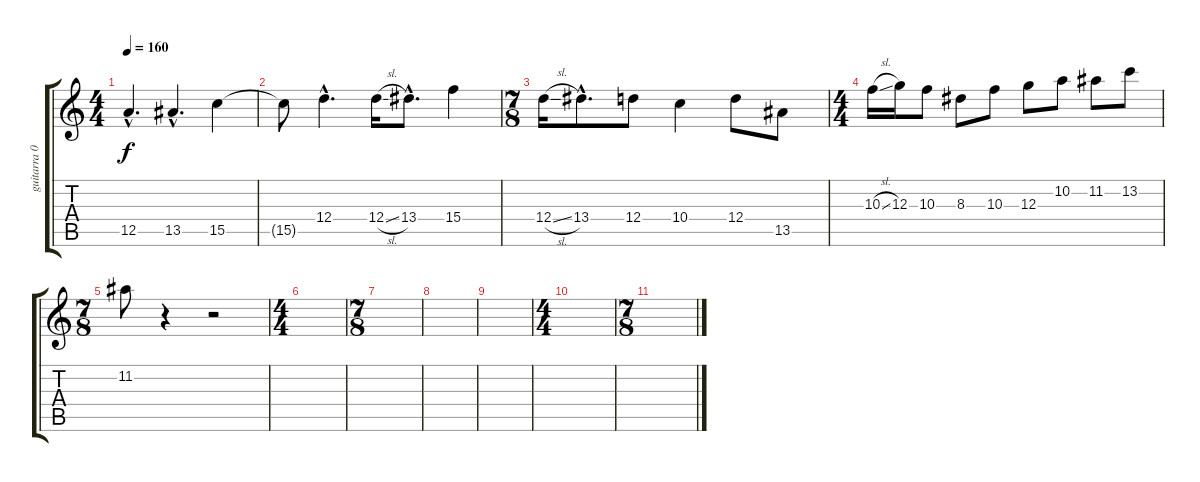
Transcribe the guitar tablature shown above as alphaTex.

\track ("guitarra 03" "guitarra 0") {instrument distortionguitar}
\staff {score tabs}
\tuning (E4 B3 G3 D3 A2 E2) {hide}
\ts (4 4)
\tempo 160
\clef g2
\ks c
12.5{hac}.4{d dy f} 13.5{hac}.4{d} 15.5.4 |
15.5{t}.8 12.4{hac}.4{d} 12.4{sl}.16 13.4{hac}.8{d} 15.4.4 |
\ts (7 8)
12.4{sl}.16 13.4{hac}.8{d} 12.4.8 10.4.4 12.4.8 13.5.8 |
\ts (4 4)
10.3{sl}.16 12.3.16 10.3.8 8.3.8 10.3.8 12.3.8 10.2.8 11.2.8 13.2.8 |
\ts (7 8)
11.2.8 r.4 r.2 |
\ts (4 4)
|
\ts (7 8)
|
|
|
\ts (4 4)
|
\ts (7 8)
